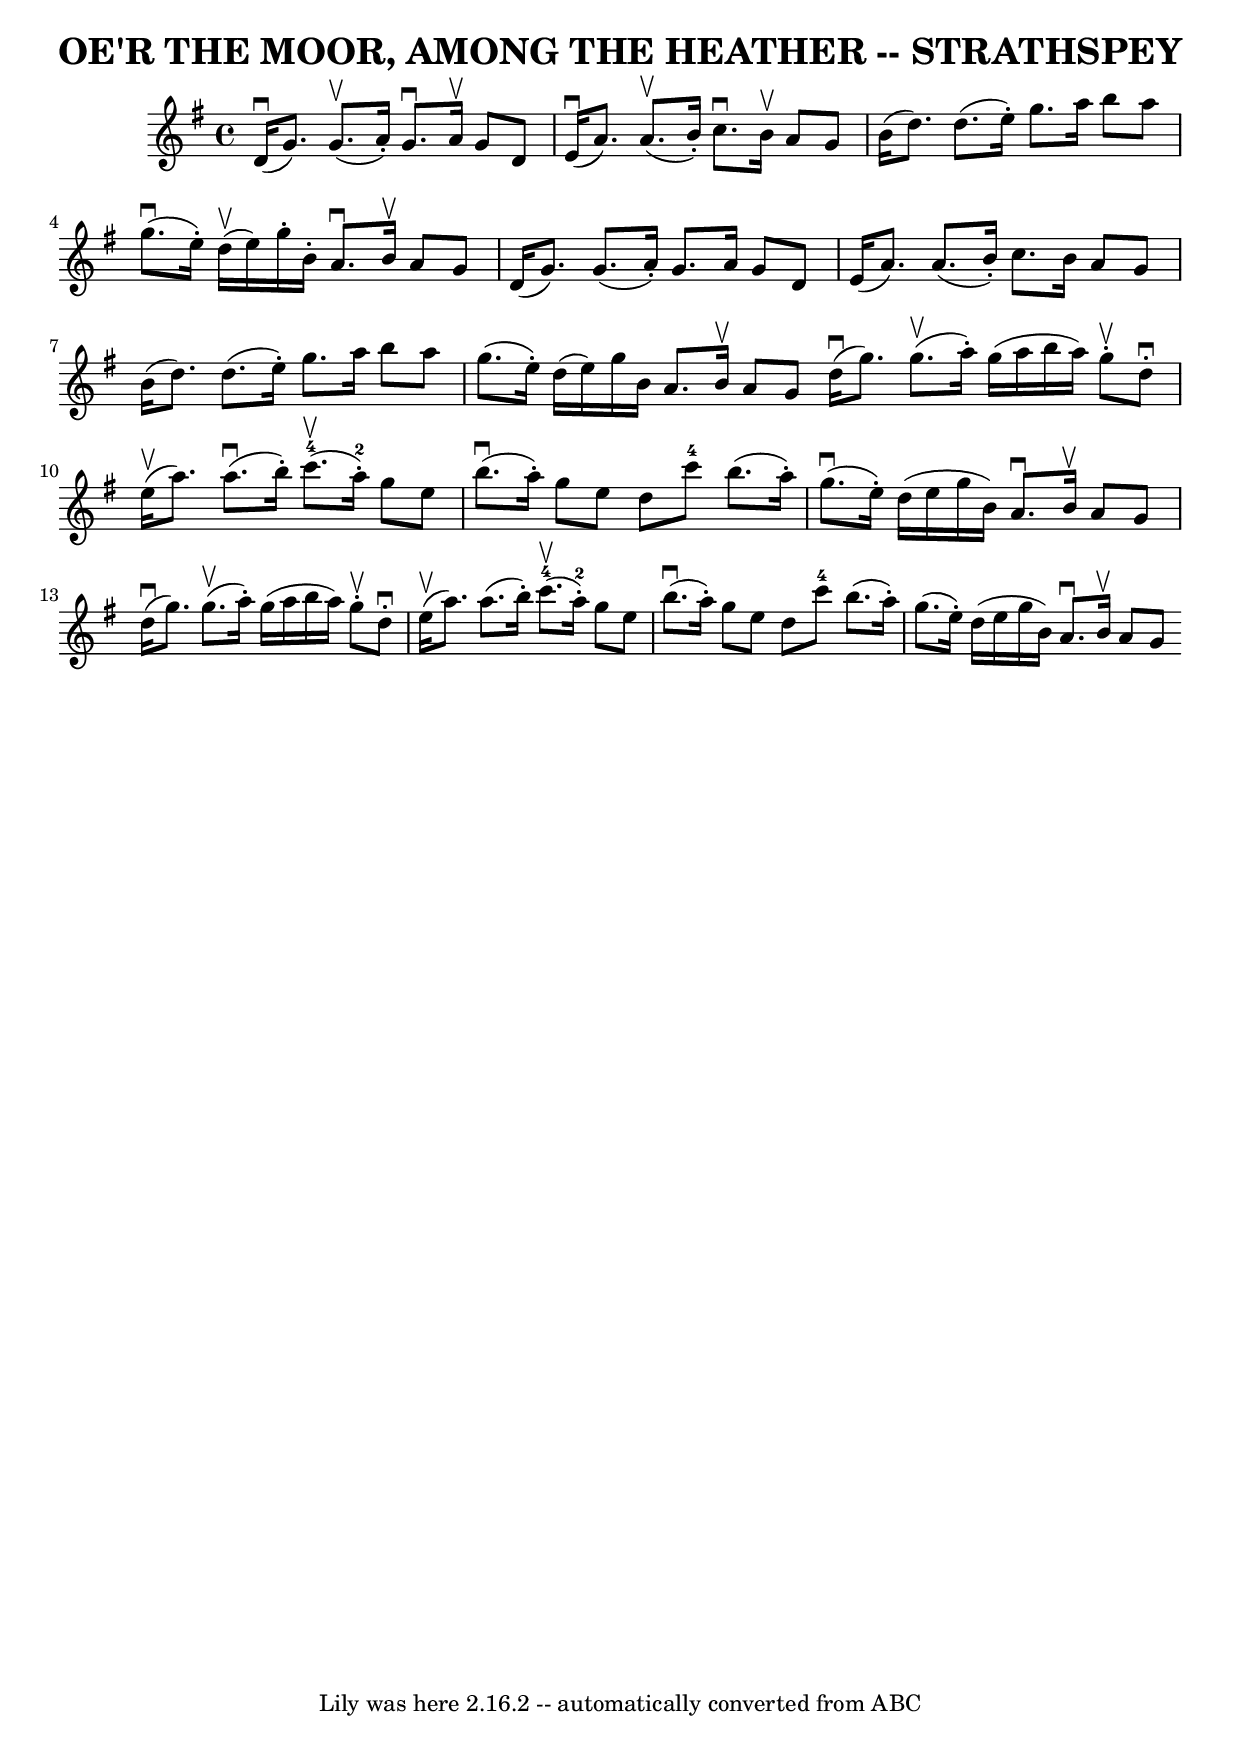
\version "2.16.2"
\include "Mammoth.ily"
\header {
  %% book = "Ryan's Mammoth Collection of Fiddle Tunes"
  crossRefNumber = "1"
  footnotes = ""
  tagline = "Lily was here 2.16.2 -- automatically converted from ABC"
  title = "OE'R THE MOOR, AMONG THE HEATHER -- STRATHSPEY"

}
voicedefault =  {


  \override Staff.TimeSignature #'style = #'C
  \time 4/4 
  \key g \major d'16 (^\downbow g'8.) g'8. (^\upbow a'16-.) g'8.^\downbow a'16^\upbow g'8 d'8      |
  e'16 (^\downbow a'8.) a'8. (^\upbow b'16-.) c''8.^\downbow b'16^\upbow a'8 g'8    |
  b'16 (d''8.) d''8. (e''16-.) g''8. a''16 b''8 a''8     |
  g''8. (^\downbow e''16-.) d''16 (^\upbow e''16) g''16-. b'16-. a'8.^\downbow b'16^\upbow a'8 g'8     |
  d'16 (g'8.) g'8. (a'16-.) g'8. a'16 g'8 d'8     |
  e'16 (a'8.) a'8. (b'16-.) c''8. b'16 a'8 g'8    |
  b'16 (d''8.) d''8. ( e''16-.) g''8. a''16 b''8 a''8     |
  g''8. (e''16-.) d''16 (e''16) g''16 b'16 a'8. b'16^\upbow a'8 g'8      \bar " |." d''16 (^\downbow g''8.) g''8. (^\upbow a''16-.) g''16 (a''16 b''16 a''16) g''8^\upbow-. d''8^\downbow-.     |
  e''16 (^\upbow a''8.) a''8. (^\downbow b''16-.) c'''8.-4(^\upbow a''16-2-.) g''8 e''8     |
  b''8. (^\downbow a''16-.) g''8 e''8 d''8 c'''8-4 b''8. (a''16-.)   |
  g''8. (^\downbow e''16-.) d''16 (e''16 g''16 b'16) a'8.^\downbow b'16^\upbow a'8 g'8     |
  d''16 (^\downbow g''8.) g''8. (^\upbow a''16-.) g''16 (a''16 b''16 a''16) g''8^\upbow-. d''8^\downbow-.    |
  e''16 (^\upbow a''8.) a''8. (b''16-.) c'''8.-4(^\upbow a''16-2-.) g''8 e''8    |
  b''8. (^\downbow a''16-.) g''8 e''8 d''8 c'''8-4 b''8. (a''16-.)    |
  g''8. ( e''16-.) d''16 (e''16 g''16 b'16) a'8.^\downbow b'16^\upbow a'8 g'8    \bar " |."   

}

\score{
  <<

    \context Staff="default"
    {
      \voicedefault 
      
    }

  >>
  \layout {
    
  }
  \midi {
  }

}
